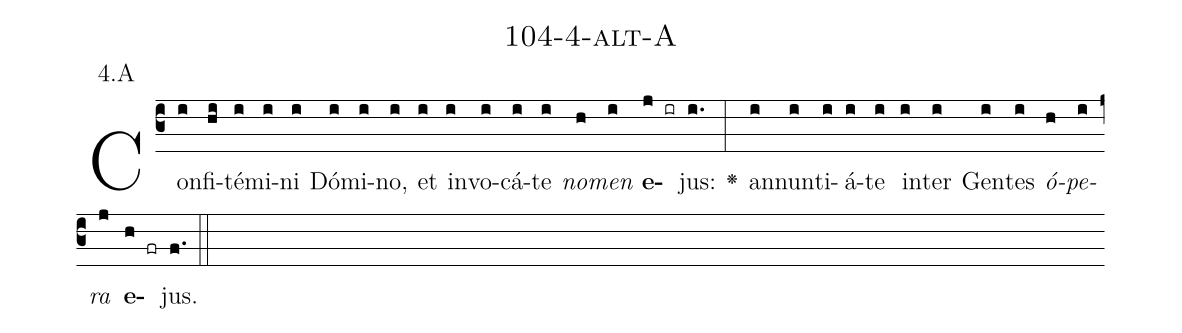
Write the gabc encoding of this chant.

name: 104-4-alt-A;
annotation: 4.A;
%%
(c3)Con(i)fi(hi)té(i)mi(i)ni(i) Dó(i)mi(i)no,(i) et(i) in(i)vo(i)cá(i)te(i) <i>no</i>(h)<i>men</i>(i) <b>e</b>(j ir)jus:(i.) <v>\greheightstar</v>(:) an(i)nun(i)ti(i)á(i)te(i) in(i)ter(i) Gen(i)tes(i) <i>ó</i>(h)<i>pe</i>(i)<i>ra</i>(j) <b>e</b>(h fr)jus.(f.) (::)


%E(i) u(h) o(i) u(j) a(h) e.(f.) (::)
